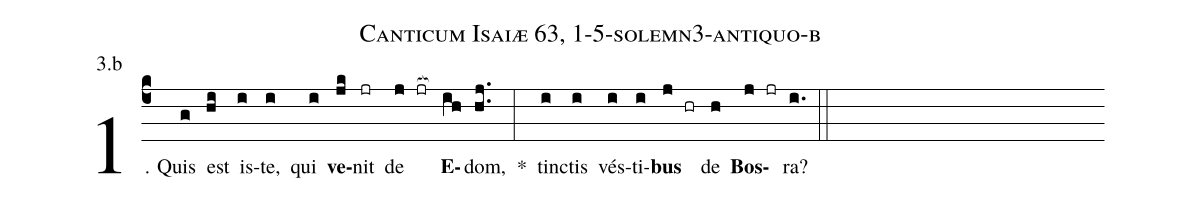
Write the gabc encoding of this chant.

name: Canticum Isaiæ 63, 1-5-solemn3-antiquo-b;
annotation: 3.b;
%%
(c4)1. Quis(g) est(hi) is(i)te,(i) qui(i) <b>ve</b>(jk)nit(jr) de(j jr[ocb:1{]) <b>E</b>(ih[ocb:0}])dom,(hj..) *(:) tinc(i)tis(i) vés(i)ti(i)<b>bus</b>(j hr) de(h) <b>Bos</b>(j jr)ra?(i.) (::)
